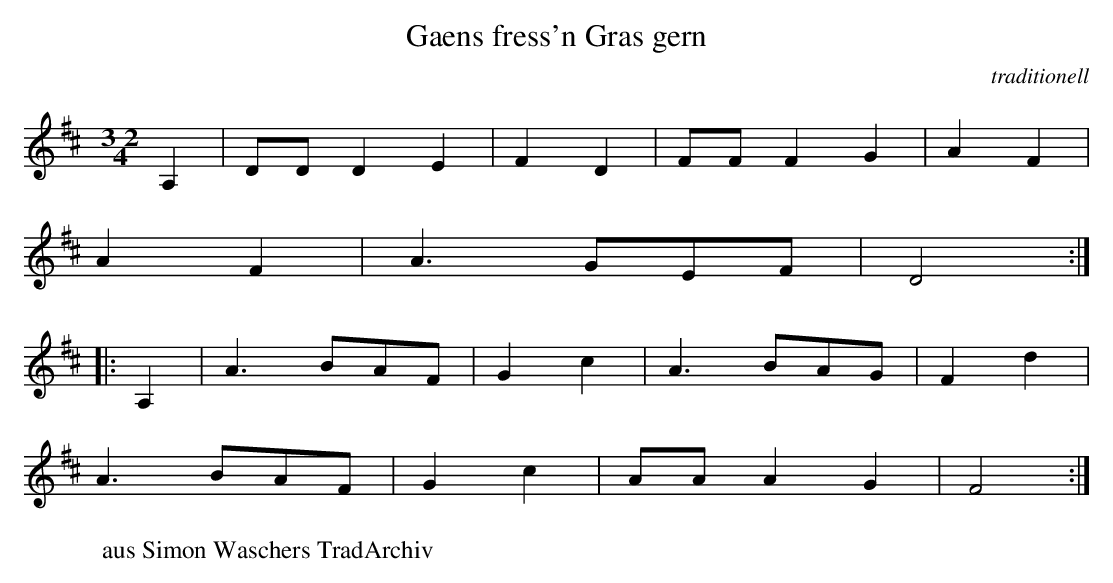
X:1
T:Gaens fress'n Gras gern
C:traditionell
M:3 2/4
L:1/4
K:D
A, |\
D/D/DE | FD | F/F/FG | AF |
AF | A3/G/E/F/ | D2 :|
|: A, |\
A3/B/A/F/ | Gc | A3/B/A/G/ | Fd |
A3/B/A/F/ | Gc | A/A/AG | F2 :|
W:aus Simon Waschers TradArchiv
